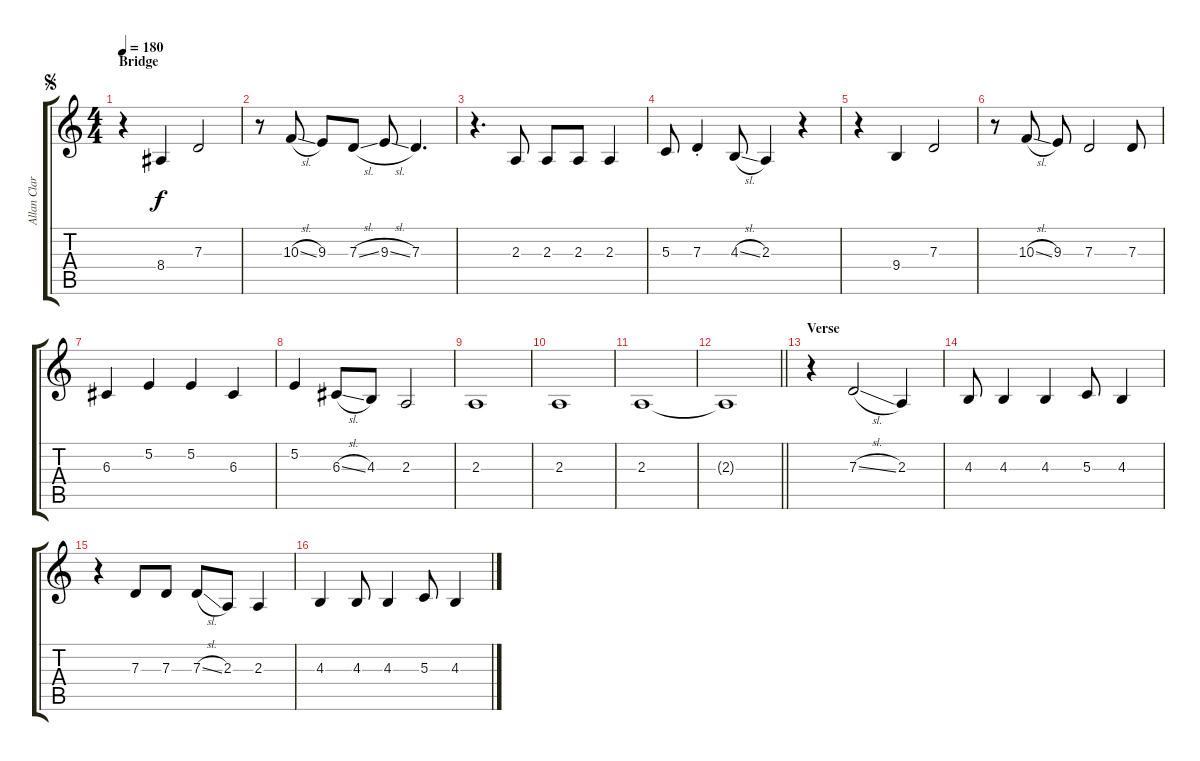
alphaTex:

\track ("Allan Clarke" "Allan Clar") {instrument lead5charang}
\staff {score tabs}
\tuning (E4 B3 G3 D3 A2 E2) {hide}
\ts (4 4)
\section ("" "Bridge")
\jump segno
\tempo 180
\clef g2
\ks c
r.4{dy f} 8.4.4 7.3.2 |
r.8 10.3{sl}.8 9.3.8 7.3{sl}.8 9.3{sl}.8 7.3.4{d} |
r.4{d} 2.3.8 2.3.8 2.3.8 2.3.4 |
5.3.8 7.3{st}.4 4.3{sl}.8 2.3.4 r.4 |
r.4 9.4.4 7.3.2 |
r.8 10.3{sl}.8 9.3.8 7.3.2 7.3.8 |
6.3.4 5.2.4 5.2.4 6.3.4 |
5.2.4 6.3{sl}.8 4.3.8 2.3.2 |
2.3.1 |
2.3.1 |
2.3.1 |
\barLineRight lightlight
2.3{t}.1 |
\section ("" "Verse")
r.4 7.3{sl}.2 2.3.4 |
4.3.8 4.3.4 4.3.4 5.3.8 4.3.4 |
r.4 7.3.8 7.3.8 7.3{sl}.8 2.3.8 2.3.4 |
4.3.4 4.3.8 4.3.4 5.3.8 4.3.4
